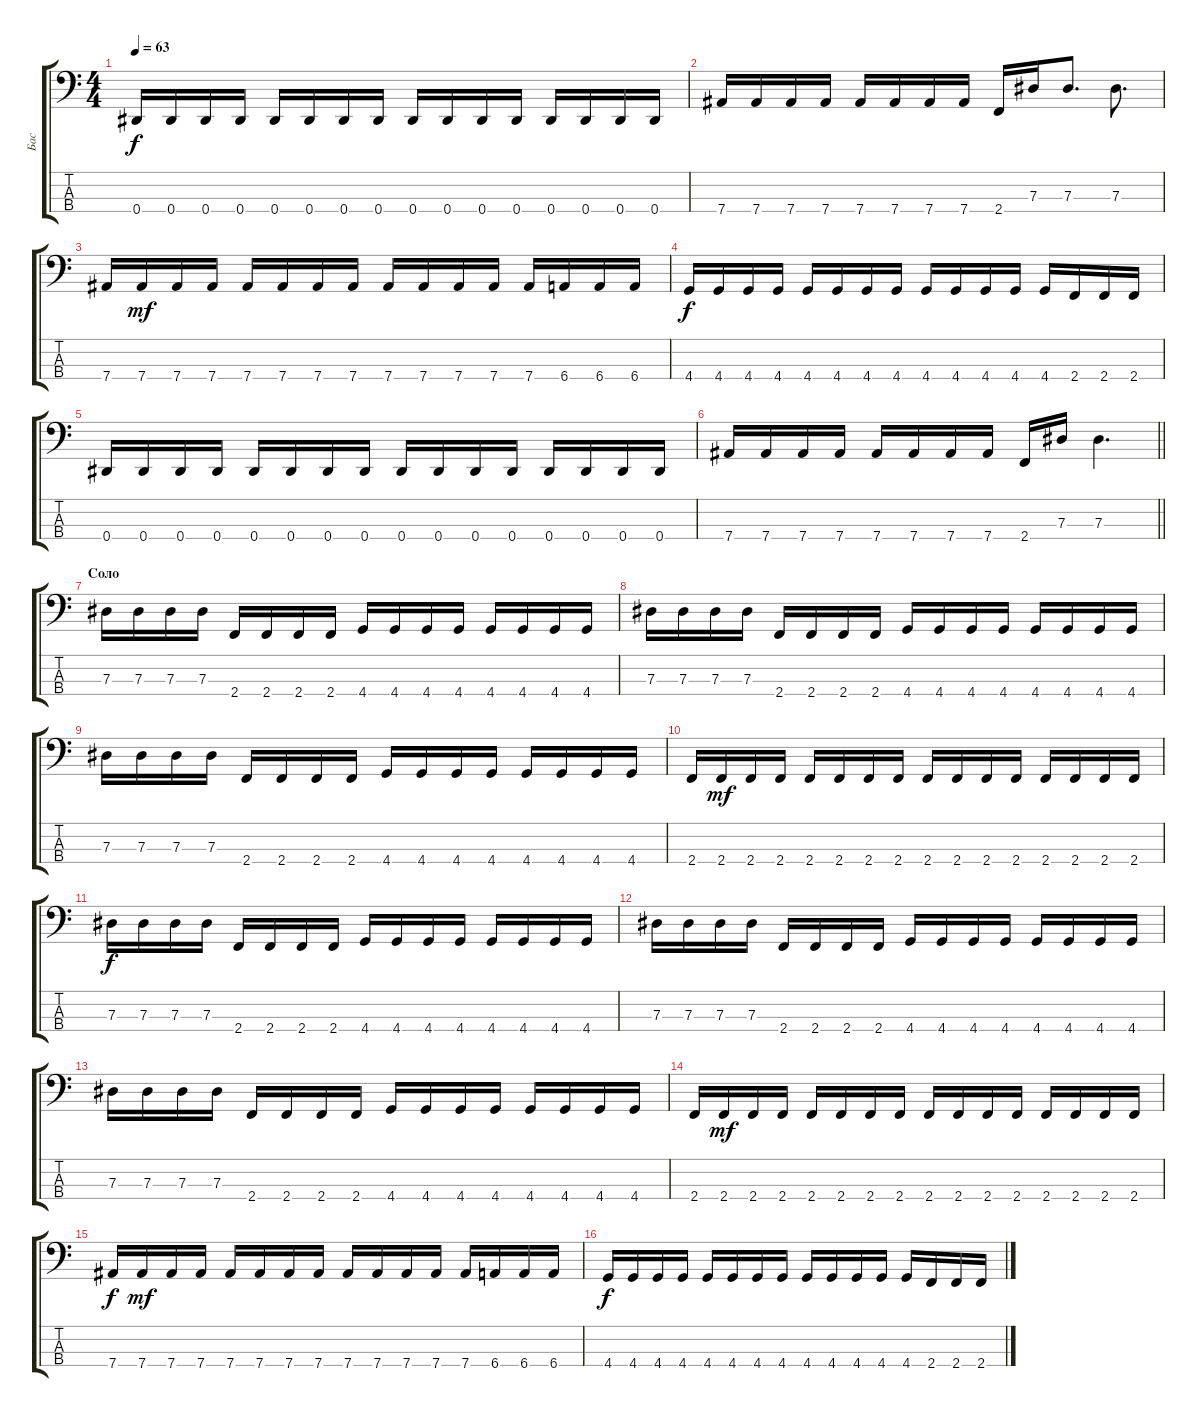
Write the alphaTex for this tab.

\track ("Бас" "Бас") {instrument electricbassfinger}
\staff {score tabs}
\tuning (Gb2 Db2 Ab1 Eb1) {hide}
\ts (4 4)
\tempo 63
\clef f4
\ks c
0.4.16{dy f} 0.4.16 0.4.16 0.4.16 0.4.16 0.4.16 0.4.16 0.4.16 0.4.16 0.4.16 0.4.16 0.4.16 0.4.16 0.4.16 0.4.16 0.4.16 |
7.4.16 7.4.16 7.4.16 7.4.16 7.4.16 7.4.16 7.4.16 7.4.16 2.4.16 7.3.16 7.3.8{d} 7.3.8{d} |
7.4.16 7.4.16{dy mf} 7.4.16 7.4.16 7.4.16 7.4.16 7.4.16 7.4.16 7.4.16 7.4.16 7.4.16 7.4.16 7.4.16 6.4.16 6.4.16 6.4.16 |
4.4.16{dy f} 4.4.16 4.4.16 4.4.16 4.4.16 4.4.16 4.4.16 4.4.16 4.4.16 4.4.16 4.4.16 4.4.16 4.4.16 2.4.16 2.4.16 2.4.16 |
0.4.16 0.4.16 0.4.16 0.4.16 0.4.16 0.4.16 0.4.16 0.4.16 0.4.16 0.4.16 0.4.16 0.4.16 0.4.16 0.4.16 0.4.16 0.4.16 |
\barLineRight lightlight
7.4.16 7.4.16 7.4.16 7.4.16 7.4.16 7.4.16 7.4.16 7.4.16 2.4.16 7.3.16 7.3.4{d} |
\section ("" "Соло")
7.3.16 7.3.16 7.3.16 7.3.16 2.4.16 2.4.16 2.4.16 2.4.16 4.4.16 4.4.16 4.4.16 4.4.16 4.4.16 4.4.16 4.4.16 4.4.16 |
7.3.16 7.3.16 7.3.16 7.3.16 2.4.16 2.4.16 2.4.16 2.4.16 4.4.16 4.4.16 4.4.16 4.4.16 4.4.16 4.4.16 4.4.16 4.4.16 |
7.3.16 7.3.16 7.3.16 7.3.16 2.4.16 2.4.16 2.4.16 2.4.16 4.4.16 4.4.16 4.4.16 4.4.16 4.4.16 4.4.16 4.4.16 4.4.16 |
2.4.16 2.4.16{dy mf} 2.4.16 2.4.16 2.4.16 2.4.16 2.4.16 2.4.16 2.4.16 2.4.16 2.4.16 2.4.16 2.4.16 2.4.16 2.4.16 2.4.16 |
7.3.16{dy f} 7.3.16 7.3.16 7.3.16 2.4.16 2.4.16 2.4.16 2.4.16 4.4.16 4.4.16 4.4.16 4.4.16 4.4.16 4.4.16 4.4.16 4.4.16 |
7.3.16 7.3.16 7.3.16 7.3.16 2.4.16 2.4.16 2.4.16 2.4.16 4.4.16 4.4.16 4.4.16 4.4.16 4.4.16 4.4.16 4.4.16 4.4.16 |
7.3.16 7.3.16 7.3.16 7.3.16 2.4.16 2.4.16 2.4.16 2.4.16 4.4.16 4.4.16 4.4.16 4.4.16 4.4.16 4.4.16 4.4.16 4.4.16 |
2.4.16 2.4.16{dy mf} 2.4.16 2.4.16 2.4.16 2.4.16 2.4.16 2.4.16 2.4.16 2.4.16 2.4.16 2.4.16 2.4.16 2.4.16 2.4.16 2.4.16 |
7.4.16{dy f} 7.4.16{dy mf} 7.4.16 7.4.16 7.4.16 7.4.16 7.4.16 7.4.16 7.4.16 7.4.16 7.4.16 7.4.16 7.4.16 6.4.16 6.4.16 6.4.16 |
4.4.16{dy f} 4.4.16 4.4.16 4.4.16 4.4.16 4.4.16 4.4.16 4.4.16 4.4.16 4.4.16 4.4.16 4.4.16 4.4.16 2.4.16 2.4.16 2.4.16
